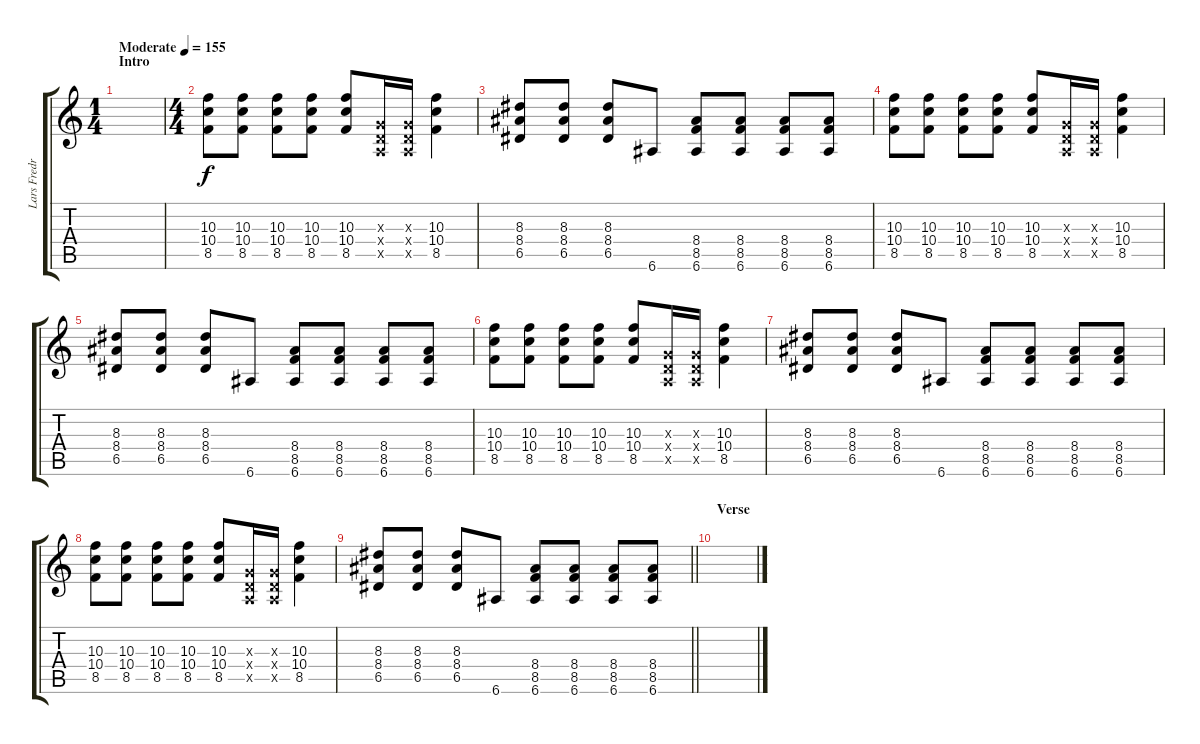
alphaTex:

\track ("Lars Fredriksen" "Lars Fredr") {instrument distortionguitar}
\staff {score tabs}
\tuning (E4 B3 G3 D3 A2 E2) {hide}
\ts (1 4)
\section ("" "Intro")
\tempo (155 "Moderate")
\clef g2
\ks c
|
\ts (4 4)
(10.3 10.4 8.5).8 (10.3 10.4 8.5).8 (10.3 10.4 8.5).8 (10.3 10.4 8.5).8 (10.3 10.4 8.5).8 (0.3{x} 0.4{x} 0.5{x}).16 (0.3{x} 0.4{x} 0.5{x}).16 (10.3 10.4 8.5).4 |
(8.3 8.4 6.5).8 (8.3 8.4 6.5).8 (8.3 8.4 6.5).8 6.6.8 (8.4 8.5 6.6).8 (8.4 8.5 6.6).8 (8.4 8.5 6.6).8 (8.4 8.5 6.6).8 |
(10.3 10.4 8.5).8 (10.3 10.4 8.5).8 (10.3 10.4 8.5).8 (10.3 10.4 8.5).8 (10.3 10.4 8.5).8 (0.3{x} 0.4{x} 0.5{x}).16 (0.3{x} 0.4{x} 0.5{x}).16 (10.3 10.4 8.5).4 |
(8.3 8.4 6.5).8 (8.3 8.4 6.5).8 (8.3 8.4 6.5).8 6.6.8 (8.4 8.5 6.6).8 (8.4 8.5 6.6).8 (8.4 8.5 6.6).8 (8.4 8.5 6.6).8 |
(10.3 10.4 8.5).8 (10.3 10.4 8.5).8 (10.3 10.4 8.5).8 (10.3 10.4 8.5).8 (10.3 10.4 8.5).8 (0.3{x} 0.4{x} 0.5{x}).16 (0.3{x} 0.4{x} 0.5{x}).16 (10.3 10.4 8.5).4 |
(8.3 8.4 6.5).8 (8.3 8.4 6.5).8 (8.3 8.4 6.5).8 6.6.8 (8.4 8.5 6.6).8 (8.4 8.5 6.6).8 (8.4 8.5 6.6).8 (8.4 8.5 6.6).8 |
(10.3 10.4 8.5).8 (10.3 10.4 8.5).8 (10.3 10.4 8.5).8 (10.3 10.4 8.5).8 (10.3 10.4 8.5).8 (0.3{x} 0.4{x} 0.5{x}).16 (0.3{x} 0.4{x} 0.5{x}).16 (10.3 10.4 8.5).4 |
\barLineRight lightlight
(8.3 8.4 6.5).8 (8.3 8.4 6.5).8 (8.3 8.4 6.5).8 6.6.8 (8.4 8.5 6.6).8 (8.4 8.5 6.6).8 (8.4 8.5 6.6).8 (8.4 8.5 6.6).8 |
\section ("" "Verse")
